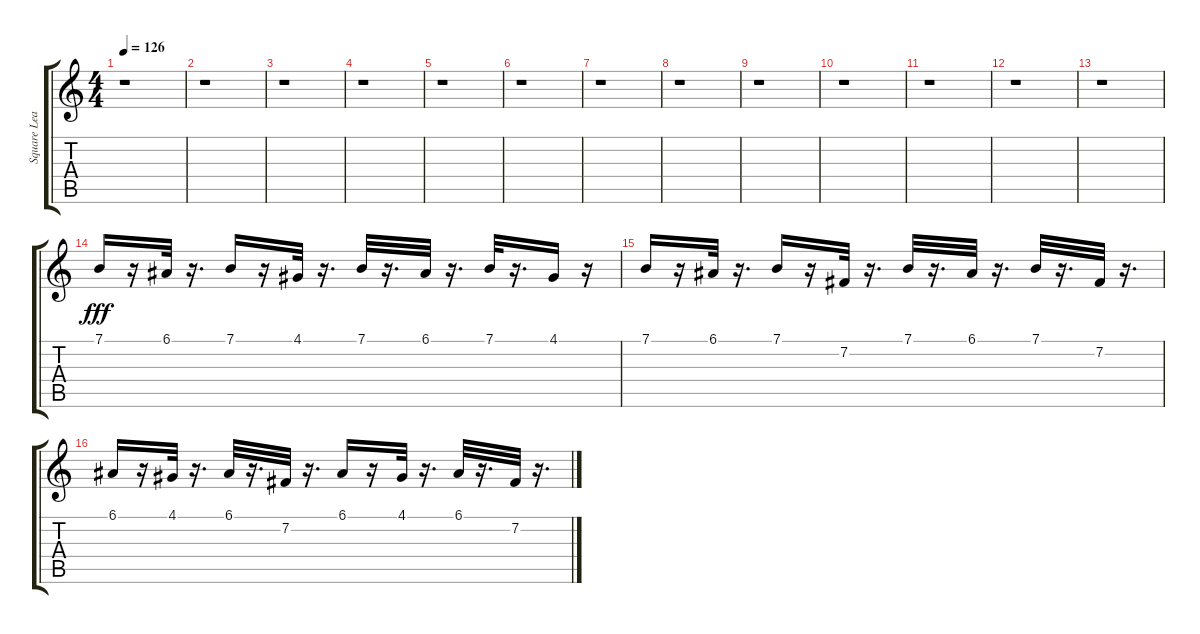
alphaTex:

\track ("Square Lead" "Square Lea") {instrument lead1square}
\staff {score tabs}
\tuning (E4 B3 G3 D3 A2 E2) {hide}
\ts (4 4)
\tempo 126
\clef g2
\ks c
r.1{dy fff} |
r.1 |
r.1 |
r.1 |
r.1 |
r.1 |
r.1 |
r.1 |
r.1 |
r.1 |
r.1 |
r.1 |
r.1 |
7.1.16 r.16 6.1.32 r.16{d} 7.1.16 r.16 4.1.32 r.16{d} 7.1.32 r.16{d} 6.1.32 r.16{d} 7.1.32 r.16{d} 4.1.16 r.16 |
7.1.16 r.16 6.1.32 r.16{d} 7.1.16 r.16 7.2.32 r.16{d} 7.1.32 r.16{d} 6.1.32 r.16{d} 7.1.32 r.16{d} 7.2.32 r.16{d} |
6.1.16 r.16 4.1.32 r.16{d} 6.1.32 r.16{d} 7.2.32 r.16{d} 6.1.16 r.16 4.1.32 r.16{d} 6.1.32 r.16{d} 7.2.32 r.16{d}
